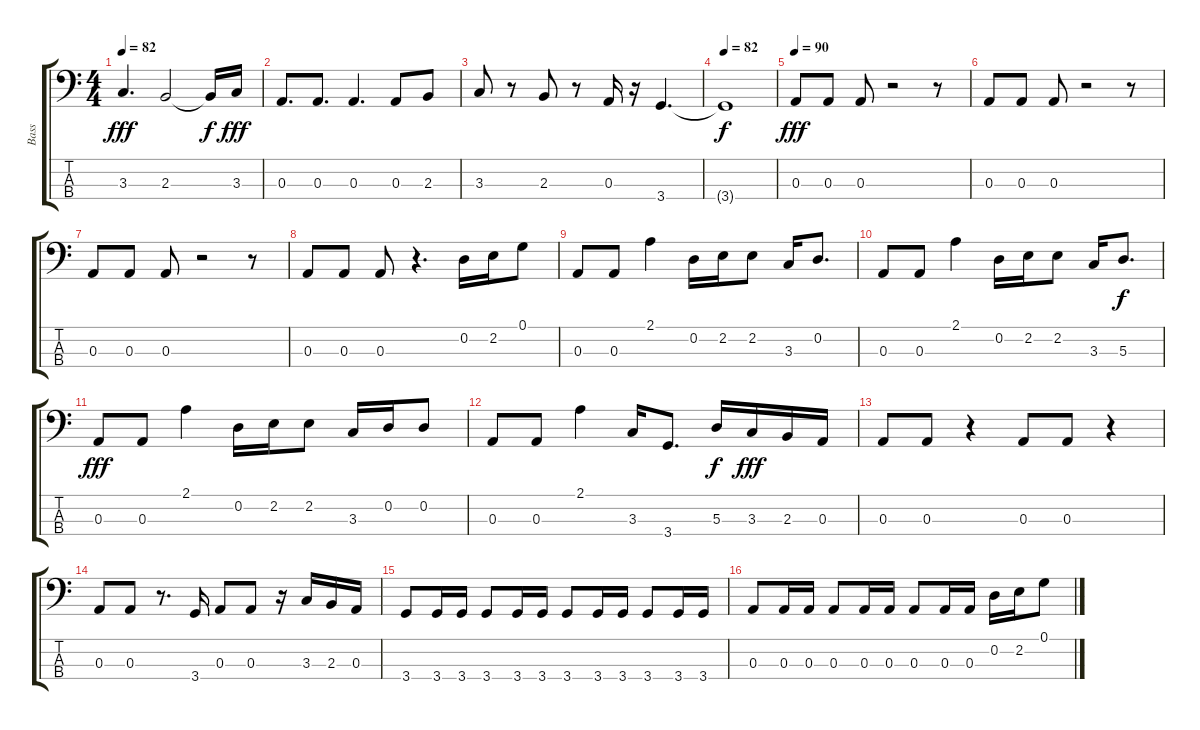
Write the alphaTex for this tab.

\track ("Bass" "Bass") {instrument electricbassfinger}
\staff {score tabs}
\tuning (G2 D2 A1 E1) {hide}
\ts (4 4)
\tempo 82
\clef f4
\ks c
3.3.4{d dy fff} 2.3.2 2.3{t}.16{dy f} 3.3.16{dy fff} |
0.3.8{d} 0.3.8{d} 0.3.4{d} 0.3.8 2.3.8 |
3.3.8 r.8 2.3.8 r.8 0.3.16 r.16 3.4.4{d} |
\tempo 82
3.4{t}.1{dy f} |
\tempo 90
0.3.8{dy fff} 0.3.8 0.3.8 r.2 r.8 |
0.3.8 0.3.8 0.3.8 r.2 r.8 |
0.3.8 0.3.8 0.3.8 r.2 r.8 |
0.3.8 0.3.8 0.3.8 r.4{d} 0.2.16 2.2.16 0.1.8 |
0.3.8 0.3.8 2.1.4 0.2.16 2.2.16 2.2.8 3.3.16 0.2.8{d} |
0.3.8 0.3.8 2.1.4 0.2.16 2.2.16 2.2.8 3.3.16 5.3.8{d dy f} |
0.3.8{dy fff} 0.3.8 2.1.4 0.2.16 2.2.16 2.2.8 3.3.16 0.2.16 0.2.8 |
0.3.8 0.3.8 2.1.4 3.3.16 3.4.8{d} 5.3.16{dy f} 3.3.16{dy fff} 2.3.16 0.3.16 |
0.3.8 0.3.8 r.4 0.3.8 0.3.8 r.4 |
0.3.8 0.3.8 r.8{d} 3.4.16 0.3.8 0.3.8 r.16 3.3.16 2.3.16 0.3.16 |
3.4.8 3.4.16 3.4.16 3.4.8 3.4.16 3.4.16 3.4.8 3.4.16 3.4.16 3.4.8 3.4.16 3.4.16 |
0.3.8 0.3.16 0.3.16 0.3.8 0.3.16 0.3.16 0.3.8 0.3.16 0.3.16 0.2.16 2.2.16 0.1.8
